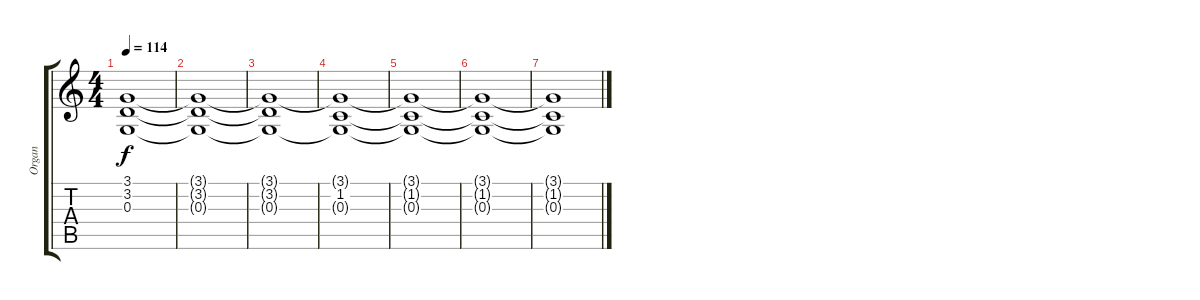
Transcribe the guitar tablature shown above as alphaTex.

\track ("Organ" "Organ") {instrument percussiveorgan}
\staff {score tabs}
\tuning (E4 B3 G3 D3 A2 E2) {hide}
\ts (4 4)
\tempo 114
\clef g2
\ks c
(3.1{t} 3.2{t} 0.3{t}).1{dy f} |
(3.1{t} 3.2{t} 0.3{t}).1 |
(3.1{t} 3.2{t} 0.3{t}).1 |
(3.1{t} 1.2 0.3{t}).1 |
(3.1{t} 1.2{t} 0.3{t}).1 |
(3.1{t} 1.2{t} 0.3{t}).1 |
(3.1{t} 1.2{t} 0.3{t}).1
